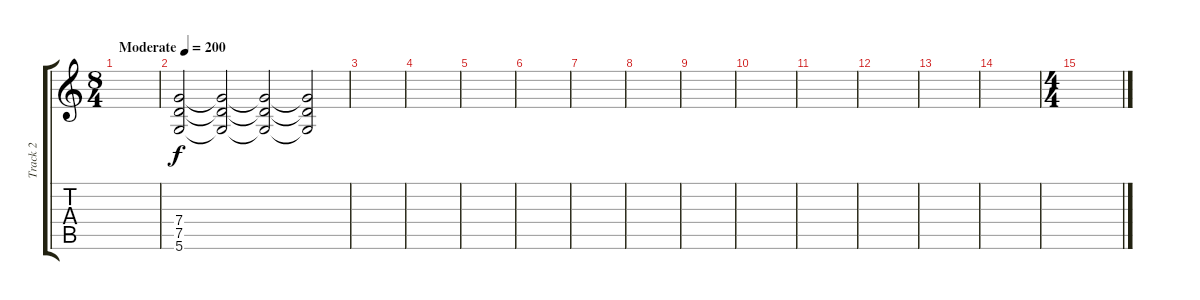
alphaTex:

\track ("Track 2" "Track 2") {instrument distortionguitar}
\staff {score tabs}
\tuning (D4 A3 F3 C3 G2 D2) {hide}
\ts (8 4)
\tempo (200 "Moderate")
\clef g2
\ks c
|
(7.4 7.5 5.6).2 (7.4{t} 7.5{t} 5.6{t}).2 (7.4{t} 7.5{t} 5.6{t}).2 (7.4{t} 7.5{t} 5.6{t}).2 |
|
|
|
|
|
|
|
|
|
|
|
|
\ts (4 4)
